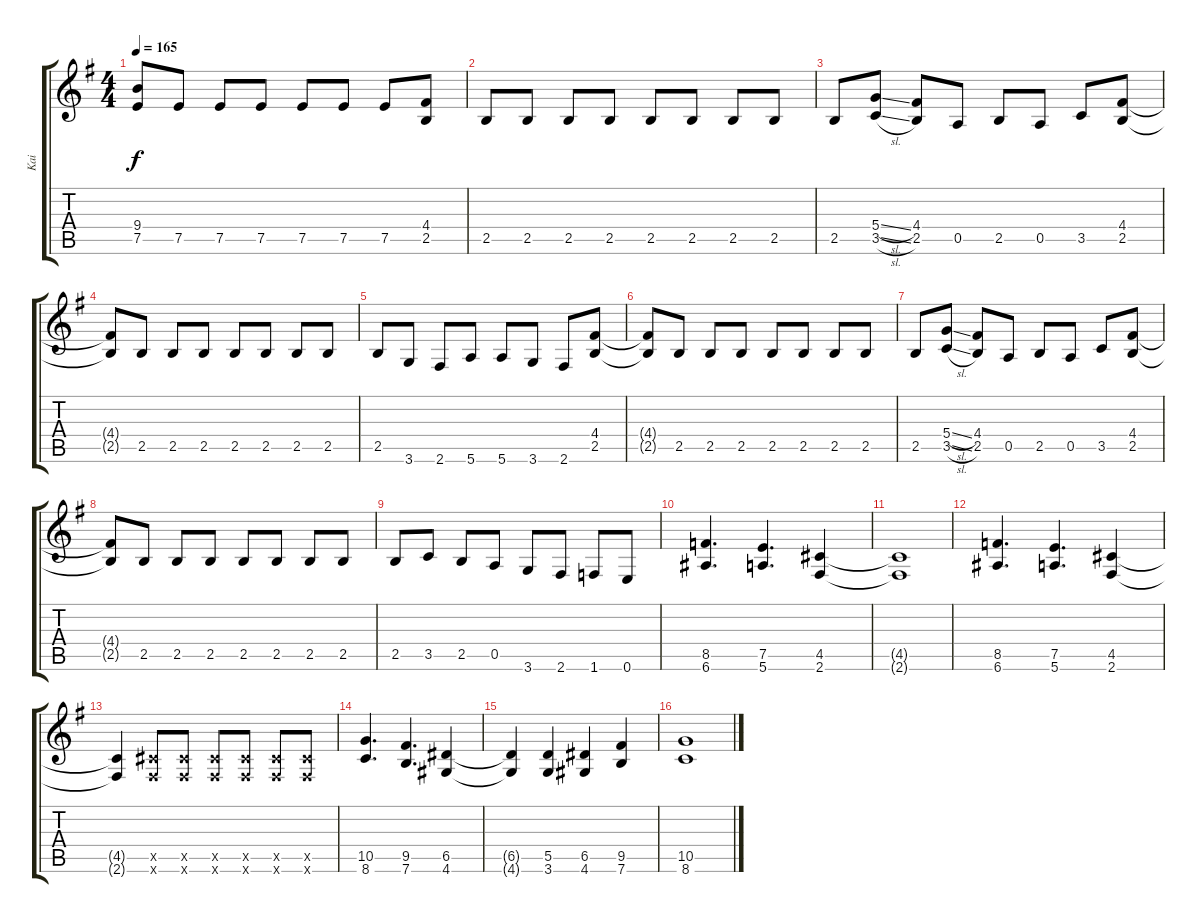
\track ("Kai" "Kai") {instrument distortionguitar}
\staff {score tabs}
\tuning (E4 B3 G3 D3 A2 E2) {hide}
\ts (4 4)
\tempo 165
\clef g2
\ks g
(9.4{t} 7.5{t}).8{dy f} 7.5.8 7.5.8 7.5.8 7.5.8 7.5.8 7.5.8 (4.4 2.5).8 |
2.5.8 2.5.8 2.5.8 2.5.8 2.5.8 2.5.8 2.5.8 2.5.8 |
2.5.8 (5.4{sl} 3.5{sl}).8 (4.4 2.5).8 0.5.8 2.5.8 0.5.8 3.5.8 (4.4 2.5).8 |
(4.4{t} 2.5{t}).8 2.5.8 2.5.8 2.5.8 2.5.8 2.5.8 2.5.8 2.5.8 |
2.5.8 3.6.8 2.6.8 5.6.8 5.6.8 3.6.8 2.6.8 (4.4 2.5).8 |
(4.4{t} 2.5{t}).8 2.5.8 2.5.8 2.5.8 2.5.8 2.5.8 2.5.8 2.5.8 |
2.5.8 (5.4{sl} 3.5{sl}).8 (4.4 2.5).8 0.5.8 2.5.8 0.5.8 3.5.8 (4.4 2.5).8 |
(4.4{t} 2.5{t}).8 2.5.8 2.5.8 2.5.8 2.5.8 2.5.8 2.5.8 2.5.8 |
2.5.8 3.5.8 2.5.8 0.5.8 3.6.8 2.6.8 1.6.8 0.6.8 |
(8.5 6.6).4{d} (7.5 5.6).4{d} (4.5 2.6).4 |
(4.5{t} 2.6{t}).1 |
(8.5 6.6).4{d} (7.5 5.6).4{d} (4.5 2.6).4 |
(4.5{t} 2.6{t}).4 (4.5{x} 2.6{x}).8 (4.5{x} 2.6{x}).8 (4.5{x} 2.6{x}).8 (4.5{x} 2.6{x}).8 (4.5{x} 2.6{x}).8 (4.5{x} 2.6{x}).8 |
(10.5 8.6).4{d} (9.5 7.6).4{d} (6.5 4.6).4 |
(6.5{t} 4.6{t}).4 (5.5 3.6).4 (6.5 4.6).4 (9.5 7.6).4 |
(10.5 8.6).1
